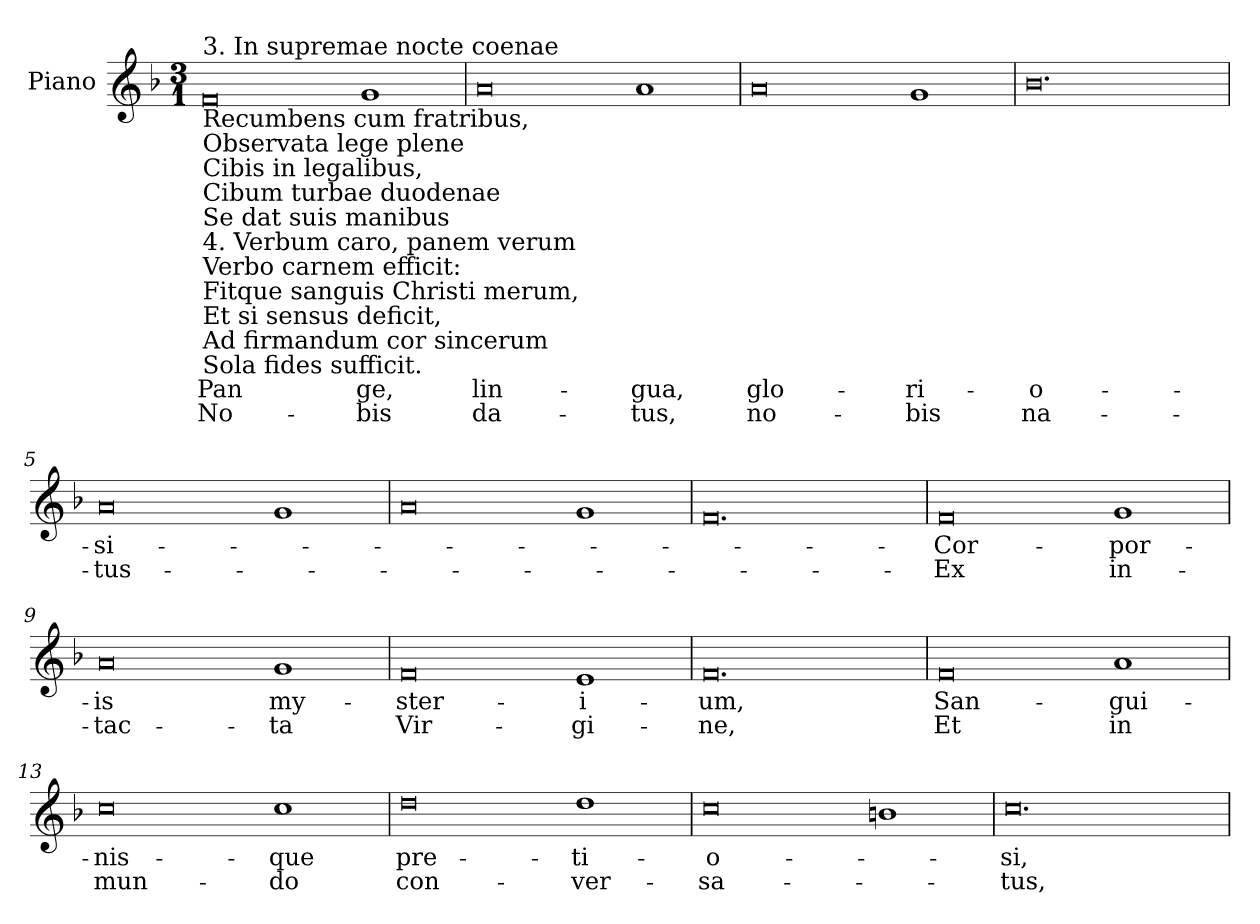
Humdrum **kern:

**kern	**text	**text
*part1	*part1	*part1
*staff1	*staff1	*staff1
*I"Piano	*	*
*I'Pno.	*	*
*clefG2	*	*
*k[b-]	*	*
*M3/1	*	*
=1	=1	=1
!LO:TX:a:t=3. In supremae nocte coenae	!	!
!LO:TX:b:t=Recumbens cum fratribus,	!	!
!LO:TX:b:t=Observata lege plene	!	!
!LO:TX:b:t=Cibis in legalibus,	!	!
!LO:TX:b:t=Cibum turbae duodenae	!	!
!LO:TX:b:t=Se dat suis manibus	!	!
!LO:TX:b:t=4. Verbum caro, panem verum	!	!
!LO:TX:b:t=Verbo carnem efficit&colon;	!	!
!LO:TX:b:t=Fitque sanguis Christi merum,	!	!
!LO:TX:b:t=Et si sensus deficit,	!	!
!LO:TX:b:t=Ad firmandum cor sincerum	!	!
!LO:TX:b:t=Sola fides sufficit.	!	!
!	!LO:LY:b	!LO:LY:b
0f	Pan	No-
!	!LO:LY:b	!LO:LY:b
1g	ge,	-bis
=2	=2	=2
!	!LO:LY:b	!LO:LY:b
0a	lin-	da-
!	!LO:LY:b	!LO:LY:b
1a	-gua,	-tus,
=3	=3	=3
!	!LO:LY:b	!LO:LY:b
0a	glo-	no-
!	!LO:LY:b	!LO:LY:b
1g	-ri-	-bis
=4	=4	=4
!	!LO:LY:b	!LO:LY:b
0.b-	-o-	na-
=5	=5	=5
!	!LO:LY:b	!LO:LY:b
0a	-si-	-tus-
1g	.	.
=6	=6	=6
0a	.	.
1g	.	.
=7	=7	=7
0.f	.	.
=8	=8	=8
!	!LO:LY:b	!LO:LY:b
0f	Cor-	Ex
!	!LO:LY:b	!LO:LY:b
1g	-por-	in-
=9	=9	=9
!	!LO:LY:b	!LO:LY:b
0a	-is	-tac-
!	!LO:LY:b	!LO:LY:b
1g	my-	-ta
=10	=10	=10
!	!LO:LY:b	!LO:LY:b
0f	-ster-	Vir-
!	!LO:LY:b	!LO:LY:b
1e	-i-	-gi-
=11	=11	=11
!	!LO:LY:b	!LO:LY:b
0.f	-um,	-ne,
!!LO:LB:g=z
=12	=12	=12
!	!LO:LY:b	!LO:LY:b
0f	San-	Et
!	!LO:LY:b	!LO:LY:b
1a	-gui-	in
=13	=13	=13
!	!LO:LY:b	!LO:LY:b
0cc	-nis-	mun-
!	!LO:LY:b	!LO:LY:b
1cc	-que	-do
=14	=14	=14
!	!LO:LY:b	!LO:LY:b
0dd	pre-	con-
!	!LO:LY:b	!LO:LY:b
1dd	-ti-	-ver-
=15	=15	=15
!	!LO:LY:b	!LO:LY:b
0cc	-o-	-sa-
1bn	.	.
=16	=16	=16
!	!LO:LY:b	!LO:LY:b
0.cc	-si,	-tus,
=	=	=
*-	*-	*-
